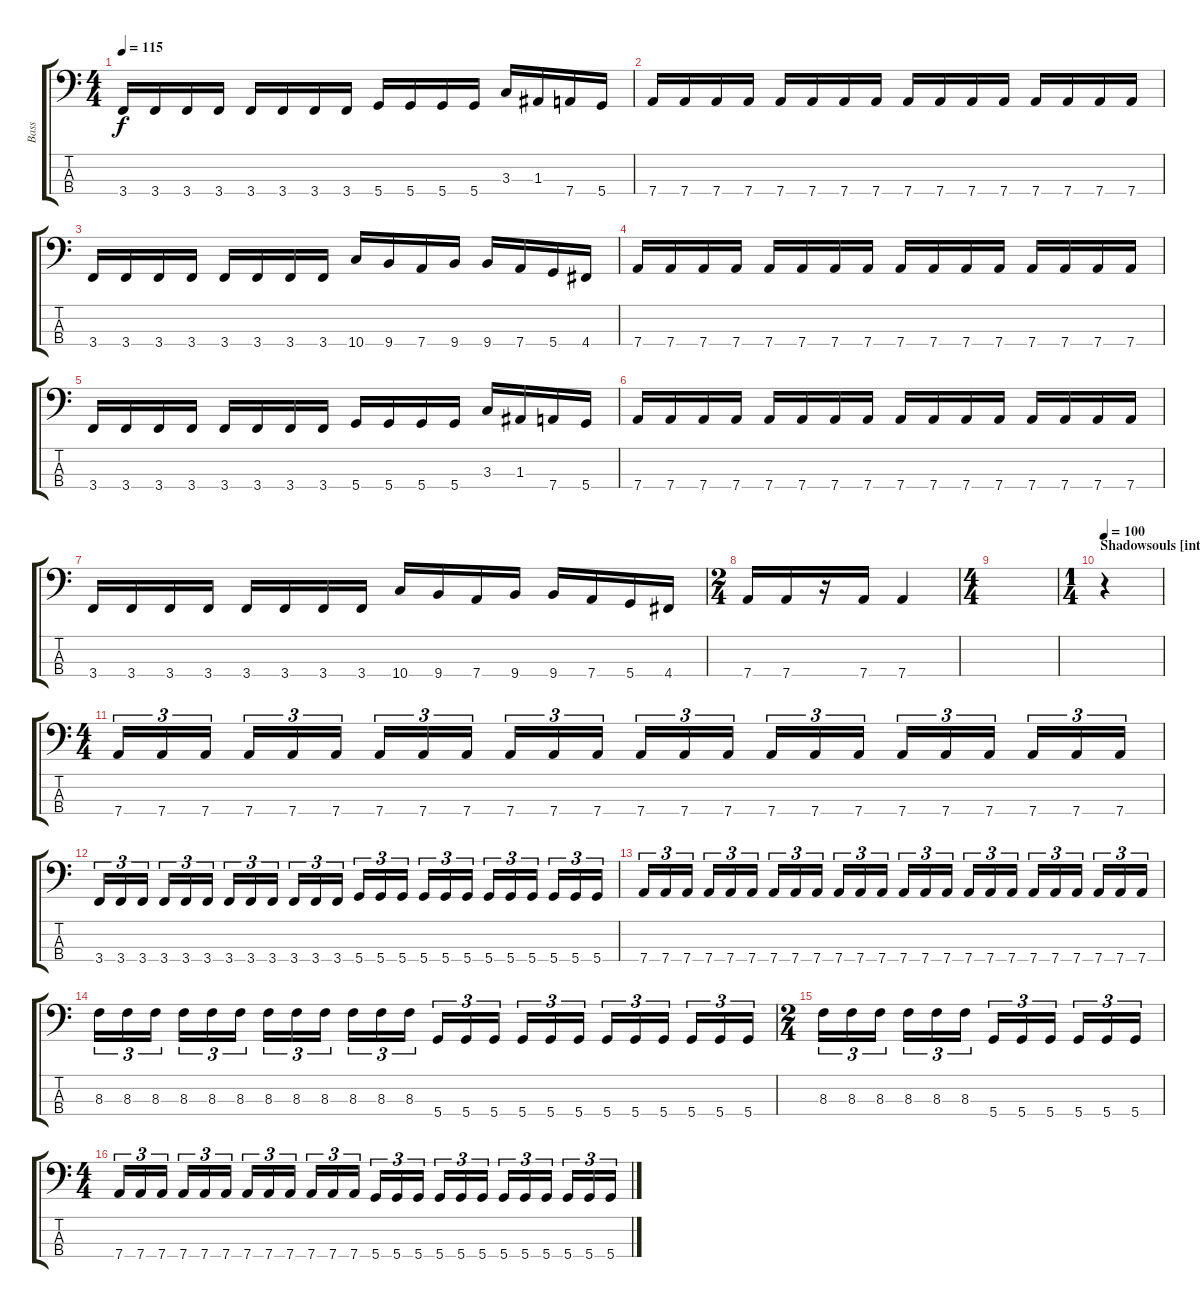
\track ("Bass" "Bass") {instrument electricbassfinger}
\staff {score tabs}
\tuning (G2 D2 A1 D1) {hide}
\ts (4 4)
\tempo 115
\clef f4
\ks c
3.4.16{dy f} 3.4.16 3.4.16 3.4.16 3.4.16 3.4.16 3.4.16 3.4.16 5.4.16 5.4.16 5.4.16 5.4.16 3.3.16 1.3.16 7.4.16 5.4.16 |
7.4.16 7.4.16 7.4.16 7.4.16 7.4.16 7.4.16 7.4.16 7.4.16 7.4.16 7.4.16 7.4.16 7.4.16 7.4.16 7.4.16 7.4.16 7.4.16 |
3.4.16 3.4.16 3.4.16 3.4.16 3.4.16 3.4.16 3.4.16 3.4.16 10.4.16 9.4.16 7.4.16 9.4.16 9.4.16 7.4.16 5.4.16 4.4.16 |
7.4.16 7.4.16 7.4.16 7.4.16 7.4.16 7.4.16 7.4.16 7.4.16 7.4.16 7.4.16 7.4.16 7.4.16 7.4.16 7.4.16 7.4.16 7.4.16 |
3.4.16 3.4.16 3.4.16 3.4.16 3.4.16 3.4.16 3.4.16 3.4.16 5.4.16 5.4.16 5.4.16 5.4.16 3.3.16 1.3.16 7.4.16 5.4.16 |
7.4.16 7.4.16 7.4.16 7.4.16 7.4.16 7.4.16 7.4.16 7.4.16 7.4.16 7.4.16 7.4.16 7.4.16 7.4.16 7.4.16 7.4.16 7.4.16 |
3.4.16 3.4.16 3.4.16 3.4.16 3.4.16 3.4.16 3.4.16 3.4.16 10.4.16 9.4.16 7.4.16 9.4.16 9.4.16 7.4.16 5.4.16 4.4.16 |
\ts (2 4)
7.4.16 7.4.16 r.16 7.4.16 7.4.4 |
\ts (4 4)
|
\ts (1 4)
\section ("" "Shadowsouls [intro]")
\tempo 115
\tempo 100
r.4 |
\ts (4 4)
7.4.16{tu (3 2)} 7.4.16{tu (3 2)} 7.4.16{tu (3 2)} 7.4.16{tu (3 2)} 7.4.16{tu (3 2)} 7.4.16{tu (3 2)} 7.4.16{tu (3 2)} 7.4.16{tu (3 2)} 7.4.16{tu (3 2)} 7.4.16{tu (3 2)} 7.4.16{tu (3 2)} 7.4.16{tu (3 2)} 7.4.16{tu (3 2)} 7.4.16{tu (3 2)} 7.4.16{tu (3 2)} 7.4.16{tu (3 2)} 7.4.16{tu (3 2)} 7.4.16{tu (3 2)} 7.4.16{tu (3 2)} 7.4.16{tu (3 2)} 7.4.16{tu (3 2)} 7.4.16{tu (3 2)} 7.4.16{tu (3 2)} 7.4.16{tu (3 2)} |
3.4.16{tu (3 2)} 3.4.16{tu (3 2)} 3.4.16{tu (3 2)} 3.4.16{tu (3 2)} 3.4.16{tu (3 2)} 3.4.16{tu (3 2)} 3.4.16{tu (3 2)} 3.4.16{tu (3 2)} 3.4.16{tu (3 2)} 3.4.16{tu (3 2)} 3.4.16{tu (3 2)} 3.4.16{tu (3 2)} 5.4.16{tu (3 2)} 5.4.16{tu (3 2)} 5.4.16{tu (3 2)} 5.4.16{tu (3 2)} 5.4.16{tu (3 2)} 5.4.16{tu (3 2)} 5.4.16{tu (3 2)} 5.4.16{tu (3 2)} 5.4.16{tu (3 2)} 5.4.16{tu (3 2)} 5.4.16{tu (3 2)} 5.4.16{tu (3 2)} |
7.4.16{tu (3 2)} 7.4.16{tu (3 2)} 7.4.16{tu (3 2)} 7.4.16{tu (3 2)} 7.4.16{tu (3 2)} 7.4.16{tu (3 2)} 7.4.16{tu (3 2)} 7.4.16{tu (3 2)} 7.4.16{tu (3 2)} 7.4.16{tu (3 2)} 7.4.16{tu (3 2)} 7.4.16{tu (3 2)} 7.4.16{tu (3 2)} 7.4.16{tu (3 2)} 7.4.16{tu (3 2)} 7.4.16{tu (3 2)} 7.4.16{tu (3 2)} 7.4.16{tu (3 2)} 7.4.16{tu (3 2)} 7.4.16{tu (3 2)} 7.4.16{tu (3 2)} 7.4.16{tu (3 2)} 7.4.16{tu (3 2)} 7.4.16{tu (3 2)} |
8.3.16{tu (3 2)} 8.3.16{tu (3 2)} 8.3.16{tu (3 2)} 8.3.16{tu (3 2)} 8.3.16{tu (3 2)} 8.3.16{tu (3 2)} 8.3.16{tu (3 2)} 8.3.16{tu (3 2)} 8.3.16{tu (3 2)} 8.3.16{tu (3 2)} 8.3.16{tu (3 2)} 8.3.16{tu (3 2)} 5.4.16{tu (3 2)} 5.4.16{tu (3 2)} 5.4.16{tu (3 2)} 5.4.16{tu (3 2)} 5.4.16{tu (3 2)} 5.4.16{tu (3 2)} 5.4.16{tu (3 2)} 5.4.16{tu (3 2)} 5.4.16{tu (3 2)} 5.4.16{tu (3 2)} 5.4.16{tu (3 2)} 5.4.16{tu (3 2)} |
\ts (2 4)
8.3.16{tu (3 2)} 8.3.16{tu (3 2)} 8.3.16{tu (3 2)} 8.3.16{tu (3 2)} 8.3.16{tu (3 2)} 8.3.16{tu (3 2)} 5.4.16{tu (3 2)} 5.4.16{tu (3 2)} 5.4.16{tu (3 2)} 5.4.16{tu (3 2)} 5.4.16{tu (3 2)} 5.4.16{tu (3 2)} |
\ts (4 4)
7.4.16{tu (3 2)} 7.4.16{tu (3 2)} 7.4.16{tu (3 2)} 7.4.16{tu (3 2)} 7.4.16{tu (3 2)} 7.4.16{tu (3 2)} 7.4.16{tu (3 2)} 7.4.16{tu (3 2)} 7.4.16{tu (3 2)} 7.4.16{tu (3 2)} 7.4.16{tu (3 2)} 7.4.16{tu (3 2)} 5.4.16{tu (3 2)} 5.4.16{tu (3 2)} 5.4.16{tu (3 2)} 5.4.16{tu (3 2)} 5.4.16{tu (3 2)} 5.4.16{tu (3 2)} 5.4.16{tu (3 2)} 5.4.16{tu (3 2)} 5.4.16{tu (3 2)} 5.4.16{tu (3 2)} 5.4.16{tu (3 2)} 5.4.16{tu (3 2)}
